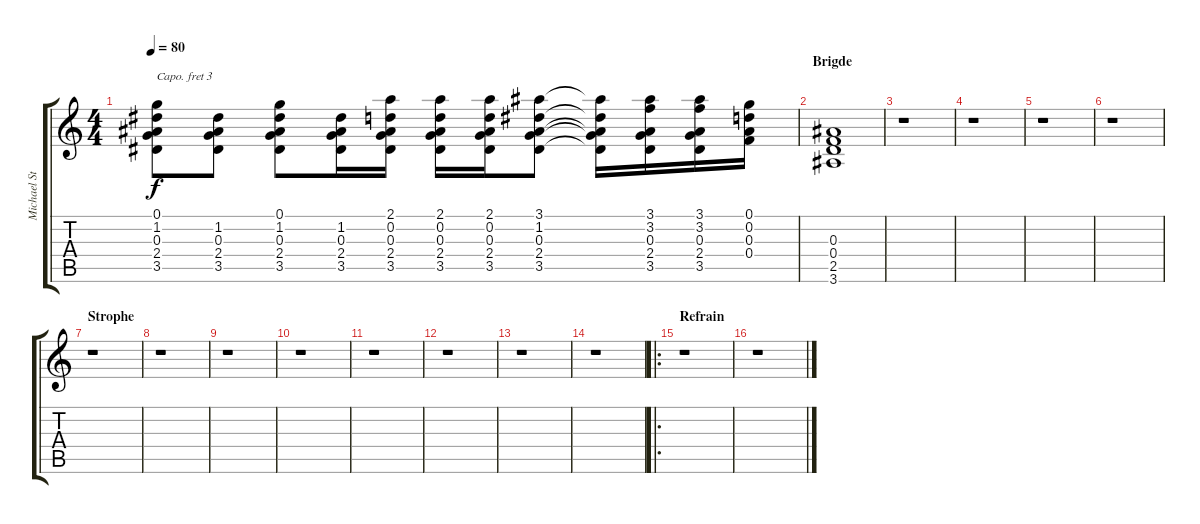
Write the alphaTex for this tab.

\track ("Michael Stapel" "Michael St") {instrument acousticguitarsteel}
\staff {score tabs}
\capo 3
\tuning (E4 B3 G3 D3 A2 E2) {hide}
\ts (4 4)
\tempo 80
\clef g2
\ks c
(0.1 1.2 0.3 2.4 3.5).8{dy f} (1.2 0.3 2.4 3.5).8 (0.1 1.2 0.3 2.4 3.5).8 (1.2 0.3 2.4 3.5).16 (2.1 0.2 0.3 2.4 3.5).16 (2.1 0.2 0.3 2.4 3.5).16 (2.1 0.2 0.3 2.4 3.5).16 (3.1 1.2 0.3 2.4 3.5).8 (3.1{t} 1.2{t} 0.3{t} 2.4{t} 3.5{t}).16 (3.1 3.2 0.3 2.4 3.5).16 (3.1 3.2 0.3 2.4 3.5).16 (0.1 0.2 0.3 0.4).16 |
\section ("" "Brigde")
(0.3 0.4 2.5 3.6).1 |
r.1 |
r.1 |
r.1 |
r.1 |
\section ("" "Strophe")
r.1 |
r.1 |
r.1 |
r.1 |
r.1 |
r.1 |
r.1 |
r.1 |
\ro
\section ("" "Refrain")
r.1 |
r.1
